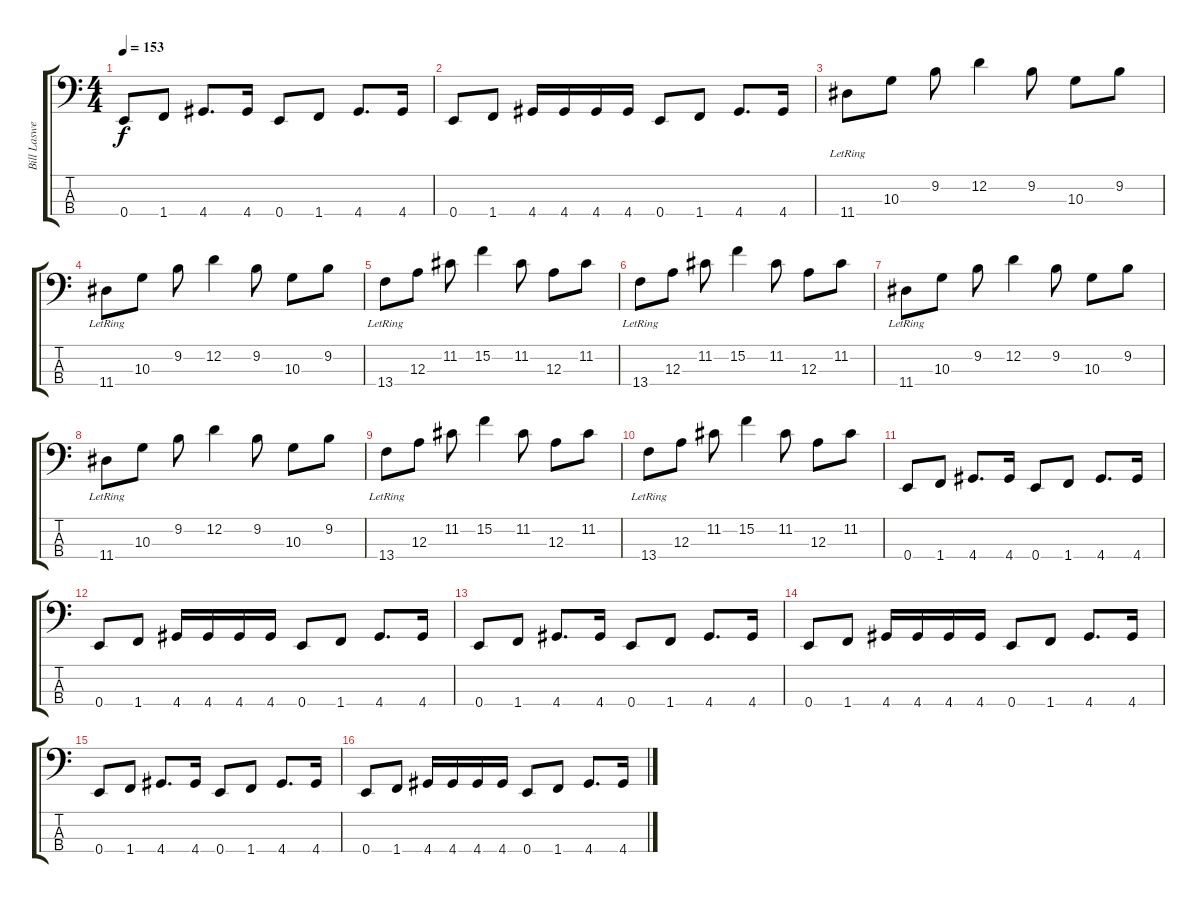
\track ("Bill Laswell" "Bill Laswe") {instrument electricbasspick}
\staff {score tabs}
\tuning (G2 D2 A1 E1) {hide}
\ts (4 4)
\tempo 153
\clef f4
\ks c
0.4.8{dy f} 1.4.8 4.4.8{d} 4.4.16 0.4.8 1.4.8 4.4.8{d} 4.4.16 |
0.4.8 1.4.8 4.4.16 4.4.16 4.4.16 4.4.16 0.4.8 1.4.8 4.4.8{d} 4.4.16 |
11.4{lr}.8 10.3.8 9.2.8 12.2.4 9.2.8 10.3.8 9.2.8 |
11.4{lr}.8 10.3.8 9.2.8 12.2.4 9.2.8 10.3.8 9.2.8 |
13.4{lr}.8 12.3.8 11.2.8 15.2.4 11.2.8 12.3.8 11.2.8 |
13.4{lr}.8 12.3.8 11.2.8 15.2.4 11.2.8 12.3.8 11.2.8 |
11.4{lr}.8 10.3.8 9.2.8 12.2.4 9.2.8 10.3.8 9.2.8 |
11.4{lr}.8 10.3.8 9.2.8 12.2.4 9.2.8 10.3.8 9.2.8 |
13.4{lr}.8 12.3.8 11.2.8 15.2.4 11.2.8 12.3.8 11.2.8 |
13.4{lr}.8 12.3.8 11.2.8 15.2.4 11.2.8 12.3.8 11.2.8 |
0.4.8 1.4.8 4.4.8{d} 4.4.16 0.4.8 1.4.8 4.4.8{d} 4.4.16 |
0.4.8 1.4.8 4.4.16 4.4.16 4.4.16 4.4.16 0.4.8 1.4.8 4.4.8{d} 4.4.16 |
0.4.8 1.4.8 4.4.8{d} 4.4.16 0.4.8 1.4.8 4.4.8{d} 4.4.16 |
0.4.8 1.4.8 4.4.16 4.4.16 4.4.16 4.4.16 0.4.8 1.4.8 4.4.8{d} 4.4.16 |
0.4.8 1.4.8 4.4.8{d} 4.4.16 0.4.8 1.4.8 4.4.8{d} 4.4.16 |
0.4.8 1.4.8 4.4.16 4.4.16 4.4.16 4.4.16 0.4.8 1.4.8 4.4.8{d} 4.4.16
